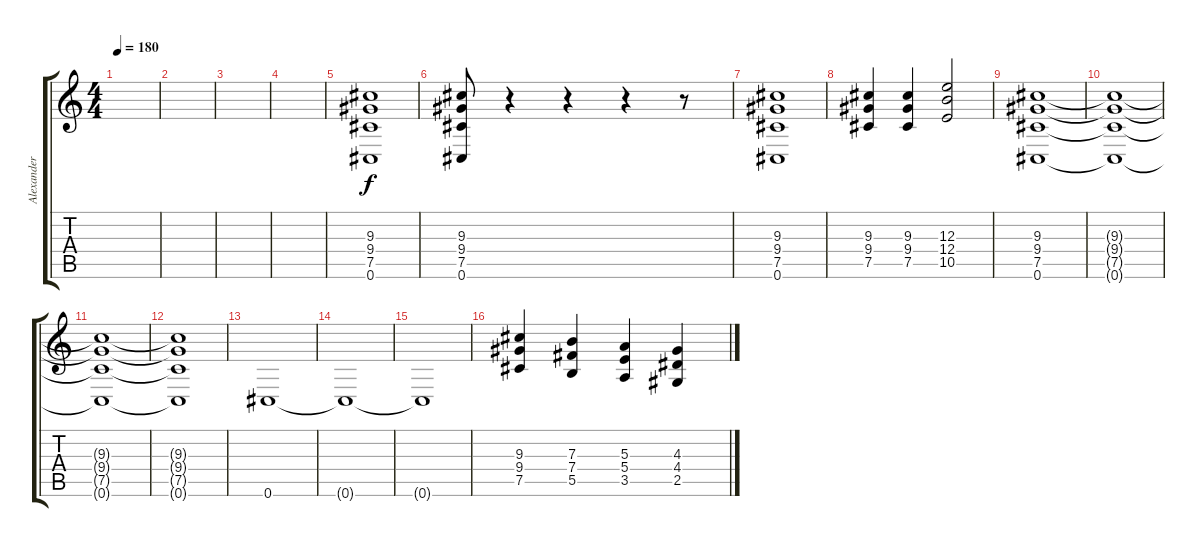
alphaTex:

\track ("Alexander " "Alexander ") {instrument distortionguitar}
\staff {score tabs}
\tuning (Db4 Ab3 E3 B2 Gb2 Db2) {hide}
\ts (4 4)
\tempo 180
\clef g2
\ks c
|
|
|
|
(9.3 9.4 7.5 0.6).1 |
(9.3 9.4 7.5 0.6).8 r.4 r.4 r.4 r.8 |
(9.3 9.4 7.5 0.6).1 |
(9.3 9.4 7.5).4 (9.3 9.4 7.5).4 (12.3 12.4 10.5).2 |
(9.3 9.4 7.5 0.6).1 |
(9.3{t} 9.4{t} 7.5{t} 0.6{t}).1 |
(9.3{t} 9.4{t} 7.5{t} 0.6{t}).1 |
(9.3{t} 9.4{t} 7.5{t} 0.6{t}).1 |
0.6.1 |
0.6{t}.1 |
0.6{t}.1 |
(9.3 9.4 7.5).4 (7.3 7.4 5.5).4 (5.3 5.4 3.5).4 (4.3 4.4 2.5).4
